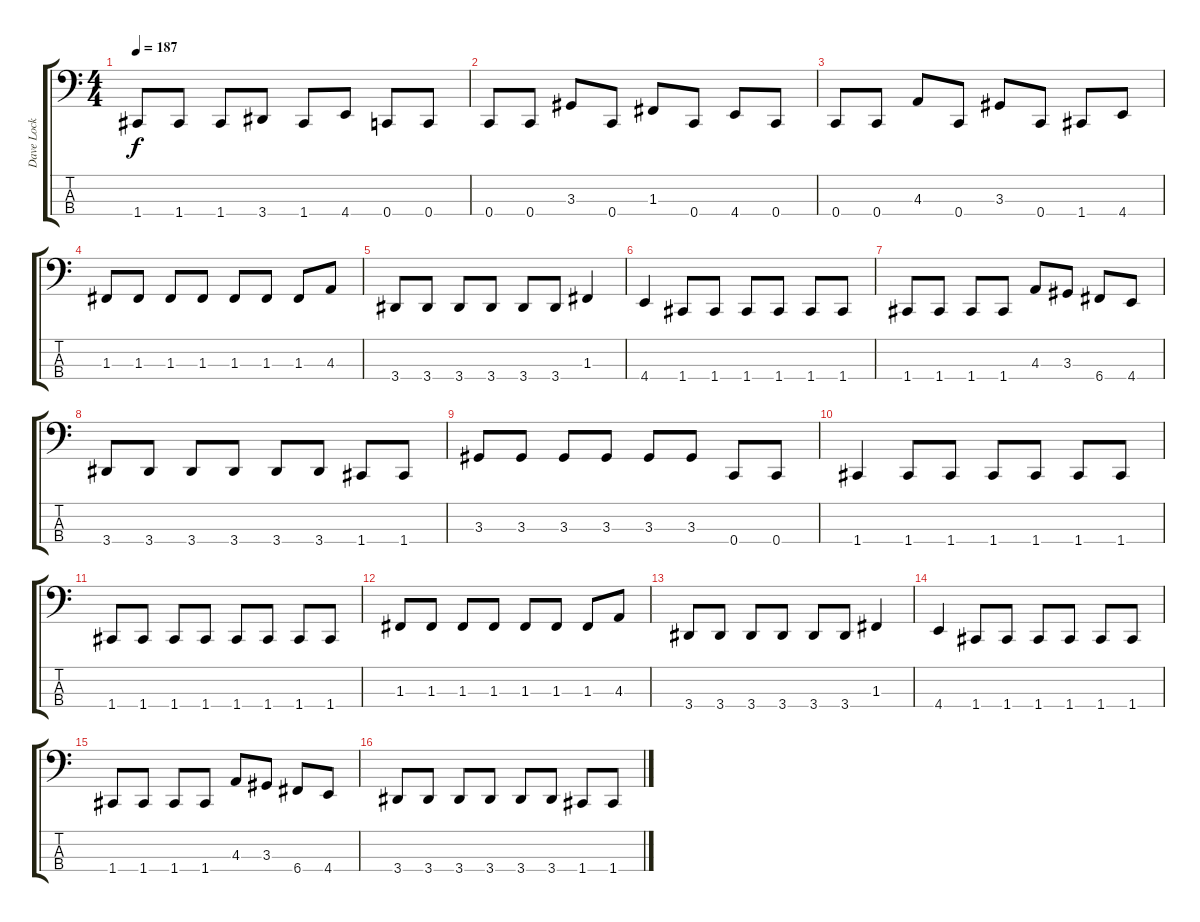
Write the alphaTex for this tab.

\track ("Dave Lock (Bass)" "Dave Lock ") {instrument electricbasspick}
\staff {score tabs}
\tuning (Eb2 Bb1 F1 C1) {hide}
\ts (4 4)
\tempo 187
\clef f4
\ks c
1.4.8{dy f} 1.4.8 1.4.8 3.4.8 1.4.8 4.4.8 0.4.8 0.4.8 |
0.4.8 0.4.8 3.3.8 0.4.8 1.3.8 0.4.8 4.4.8 0.4.8 |
0.4.8 0.4.8 4.3.8 0.4.8 3.3.8 0.4.8 1.4.8 4.4.8 |
1.3.8 1.3.8 1.3.8 1.3.8 1.3.8 1.3.8 1.3.8 4.3.8 |
3.4.8 3.4.8 3.4.8 3.4.8 3.4.8 3.4.8 1.3.4 |
4.4.4 1.4.8 1.4.8 1.4.8 1.4.8 1.4.8 1.4.8 |
1.4.8 1.4.8 1.4.8 1.4.8 4.3.8 3.3.8 6.4.8 4.4.8 |
3.4.8 3.4.8 3.4.8 3.4.8 3.4.8 3.4.8 1.4.8 1.4.8 |
3.3.8 3.3.8 3.3.8 3.3.8 3.3.8 3.3.8 0.4.8 0.4.8 |
1.4.4 1.4.8 1.4.8 1.4.8 1.4.8 1.4.8 1.4.8 |
1.4.8 1.4.8 1.4.8 1.4.8 1.4.8 1.4.8 1.4.8 1.4.8 |
1.3.8 1.3.8 1.3.8 1.3.8 1.3.8 1.3.8 1.3.8 4.3.8 |
3.4.8 3.4.8 3.4.8 3.4.8 3.4.8 3.4.8 1.3.4 |
4.4.4 1.4.8 1.4.8 1.4.8 1.4.8 1.4.8 1.4.8 |
1.4.8 1.4.8 1.4.8 1.4.8 4.3.8 3.3.8 6.4.8 4.4.8 |
3.4.8 3.4.8 3.4.8 3.4.8 3.4.8 3.4.8 1.4.8 1.4.8
